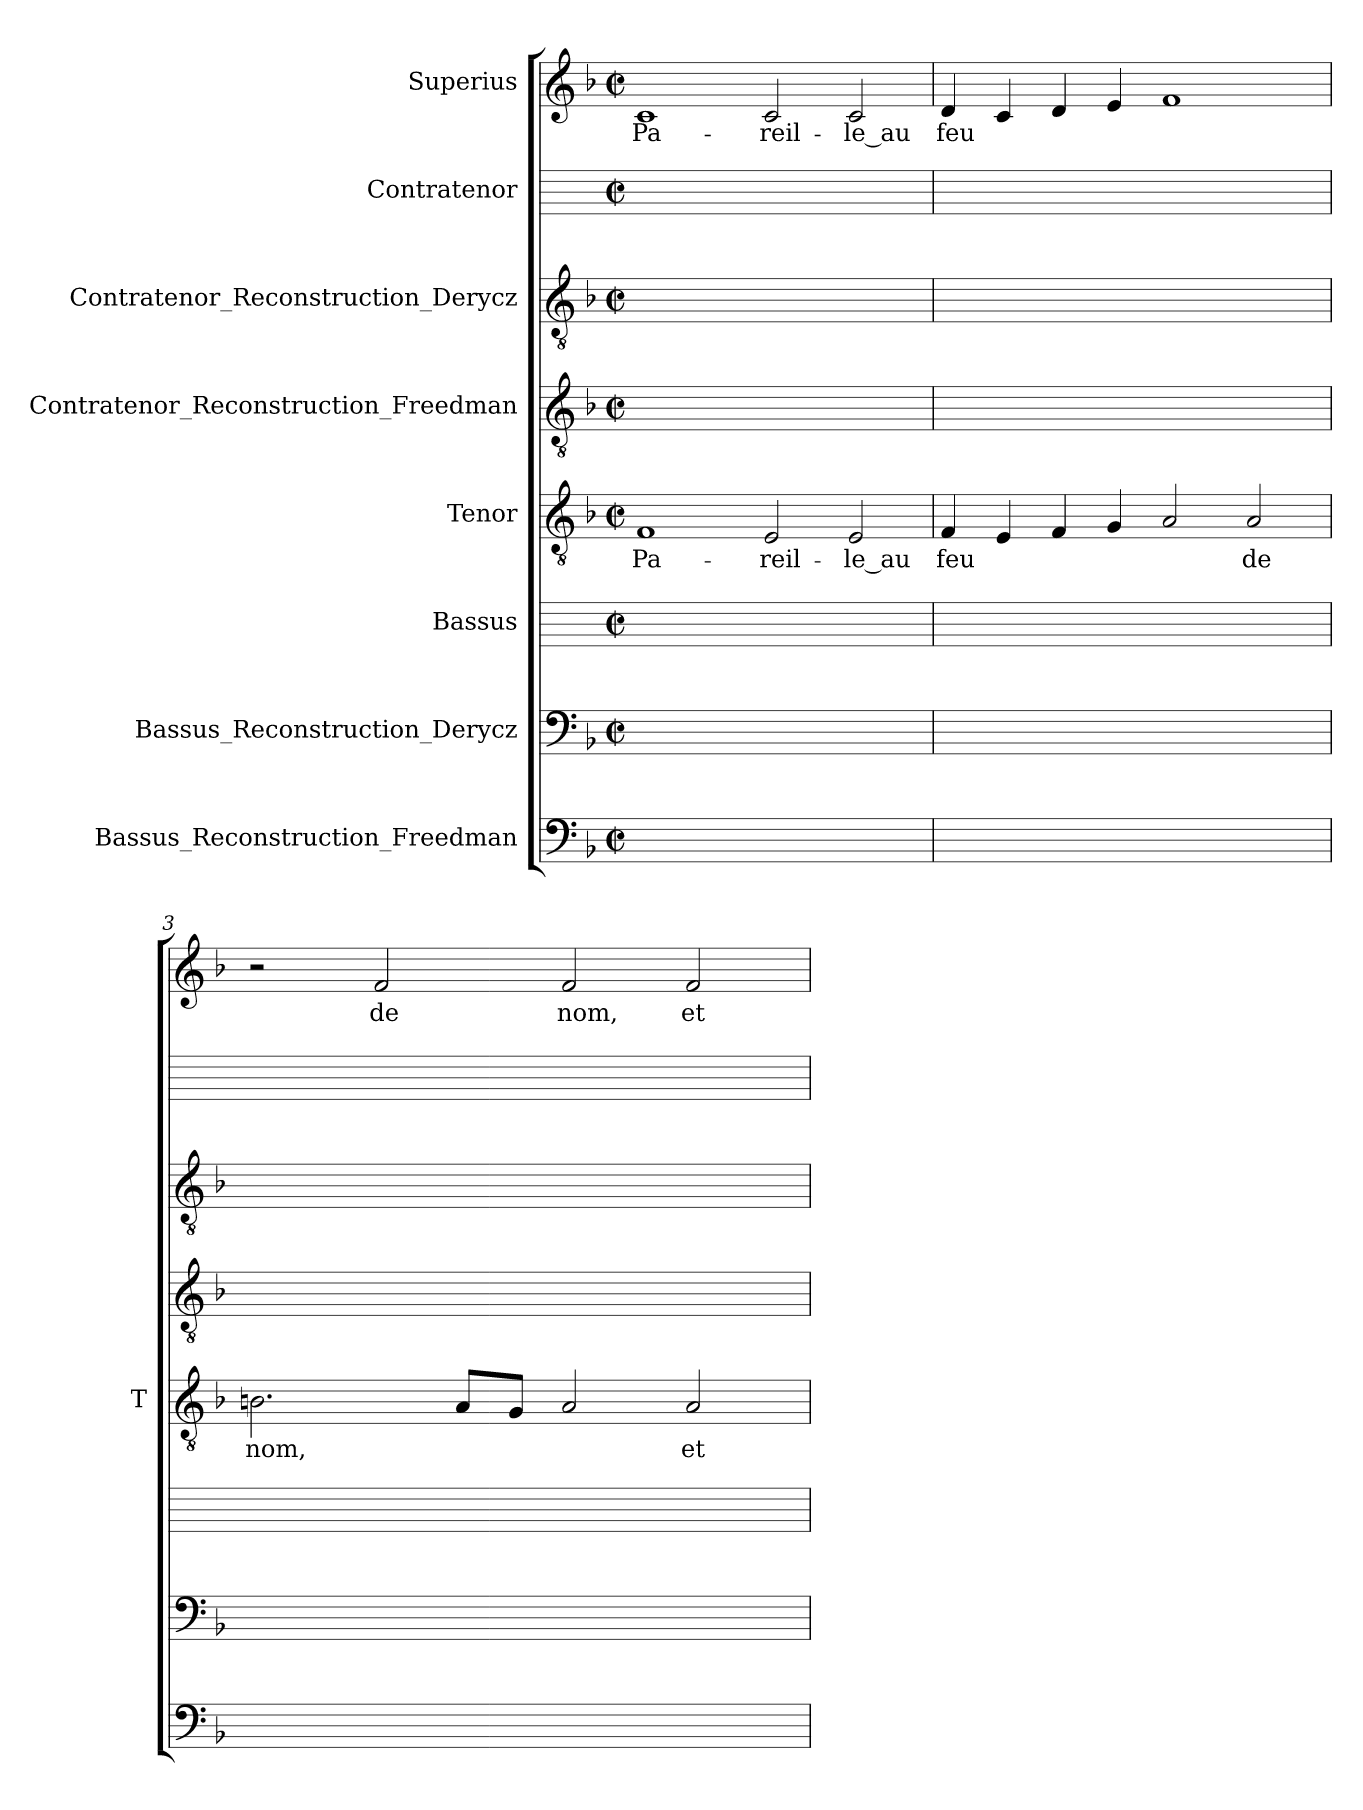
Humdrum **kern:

**kern	**kern	**kern	**kern	**text	**kern	**kern	**kern	**kern	**text
*part8	*part7	*part6	*part5	*part5	*part4	*part3	*part2	*part1	*part1
*staff8	*staff7	*staff6	*staff5	*staff5	*staff4	*staff3	*staff2	*staff1	*staff1
*I"Bassus_Reconstruction_Freedman	*I"Bassus_Reconstruction_Derycz	*I"Bassus	*I"Tenor	*	*I"Contratenor_Reconstruction_Freedman	*I"Contratenor_Reconstruction_Derycz	*I"Contratenor	*I"Superius	*
*	*	*	*I'T	*	*	*	*	*	*
*clefF4	*clefF4	*	*clefGv2	*	*clefGv2	*clefGv2	*	*clefG2	*
*k[b-]	*k[b-]	*	*k[b-]	*	*k[b-]	*k[b-]	*	*k[b-]	*
*F:	*F:	*	*F:	*	*F:	*F:	*	*F:	*
*M2/2	*M2/2	*M2/2	*M2/2	*	*M2/2	*M2/2	*M2/2	*M2/2	*
*met(c|)	*met(c|)	*met(c|)	*met(c|)	*	*met(c|)	*met(c|)	*met(c|)	*met(c|)	*
=1	=1	=1	=1	=1	=1	=1	=1	=1	=1
0ryy	0ryy	0ryy	1F	Pa-	0ryy	0ryy	0ryy	1c	Pa-
.	.	.	2E	reil-	.	.	.	2c	reil-
.	.	.	2E	-le_au	.	.	.	2c	-le_au
=2	=2	=2	=2	=2	=2	=2	=2	=2	=2
0ryy	0ryy	0ryy	4F	-feu	0ryy	0ryy	0ryy	4d	-feu
.	.	.	4E	.	.	.	.	4c	.
.	.	.	4F	.	.	.	.	4d	.
.	.	.	4G	.	.	.	.	4e	.
.	.	.	2A	.	.	.	.	1f	.
.	.	.	2A	-de	.	.	.	.	.
!!LO:PB:g=z
=3	=3	=3	=3	=3	=3	=3	=3	=3	=3
0ryy	0ryy	0ryy	2.B	-nom,	0ryy	0ryy	0ryy	2r	.
.	.	.	.	.	.	.	.	2f	-de
.	.	.	8AL	.	.	.	.	.	.
.	.	.	8GJ	.	.	.	.	.	.
.	.	.	2A	.	.	.	.	2f	-nom,
.	.	.	2A	-et	.	.	.	2f	-et
=	=	=	=	=	=	=	=	=	=
*-	*-	*-	*-	*-	*-	*-	*-	*-	*-
